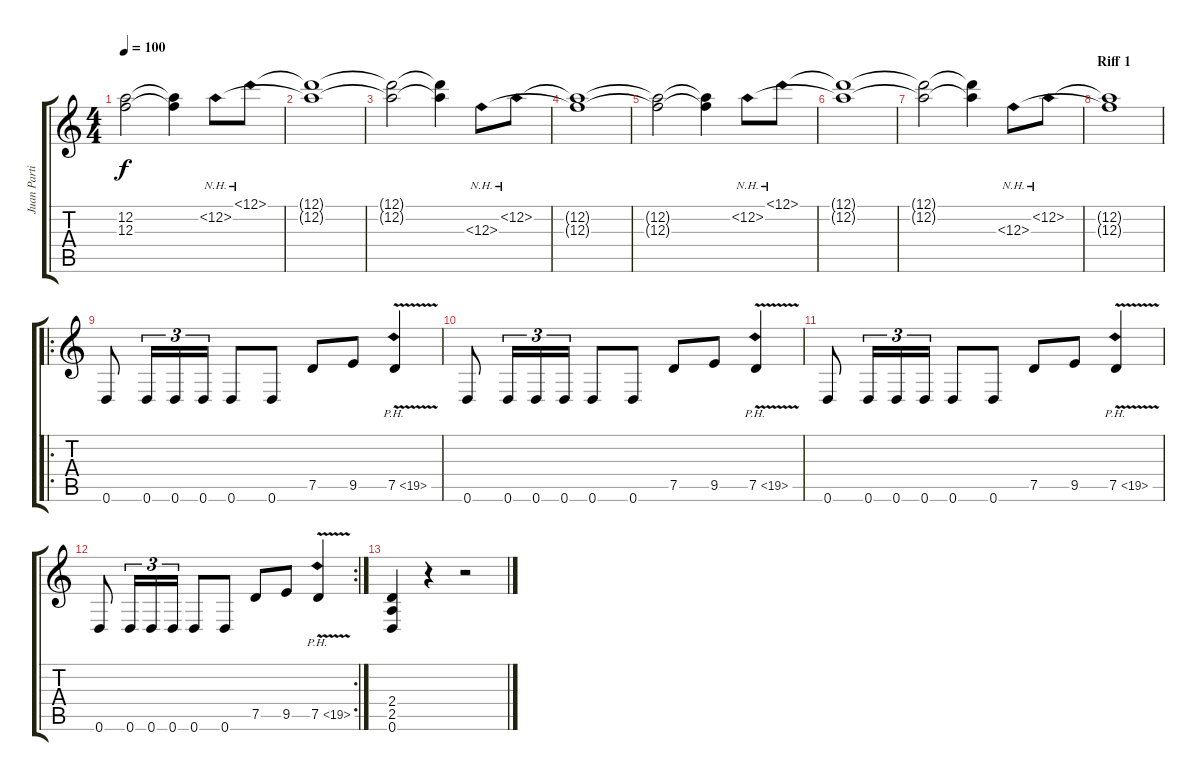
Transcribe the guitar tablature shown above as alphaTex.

\track ("Juan Partida" "Juan Parti") {instrument distortionguitar}
\staff {score tabs}
\tuning (D4 A3 F3 C3 G2 D2) {hide}
\ts (4 4)
\tempo 100
\clef g2
\ks c
(12.2{t} 12.3{t}).2{dy f} (12.2{t} 12.3{t}).4 12.2{nh}.8 12.1{nh}.8 |
(12.1{t} 12.2{t}).1 |
(12.1{t} 12.2{t}).2 (12.1{t} 12.2{t}).4 12.3{nh}.8 12.2{nh}.8 |
(12.2{t} 12.3{t}).1 |
(12.2{t} 12.3{t}).2 (12.2{t} 12.3{t}).4 12.2{nh}.8 12.1{nh}.8 |
(12.1{t} 12.2{t}).1 |
(12.1{t} 12.2{t}).2 (12.1{t} 12.2{t}).4 12.3{nh}.8 12.2{nh}.8 |
\section ("" "Riff 1")
(12.2{t} 12.3{t}).1 |
\ro
0.6.8 0.6.16{tu (3 2)} 0.6.16{tu (3 2)} 0.6.16{tu (3 2)} 0.6.8 0.6.8 7.5.8 9.5.8 7.5{ph 12 v}.4 |
0.6.8 0.6.16{tu (3 2)} 0.6.16{tu (3 2)} 0.6.16{tu (3 2)} 0.6.8 0.6.8 7.5.8 9.5.8 7.5{ph 12 v}.4 |
0.6.8 0.6.16{tu (3 2)} 0.6.16{tu (3 2)} 0.6.16{tu (3 2)} 0.6.8 0.6.8 7.5.8 9.5.8 7.5{ph 12 v}.4 |
\rc 2
0.6.8 0.6.16{tu (3 2)} 0.6.16{tu (3 2)} 0.6.16{tu (3 2)} 0.6.8 0.6.8 7.5.8 9.5.8 7.5{ph 12 v}.4 |
(2.4 2.5 0.6).4 r.4 r.2
